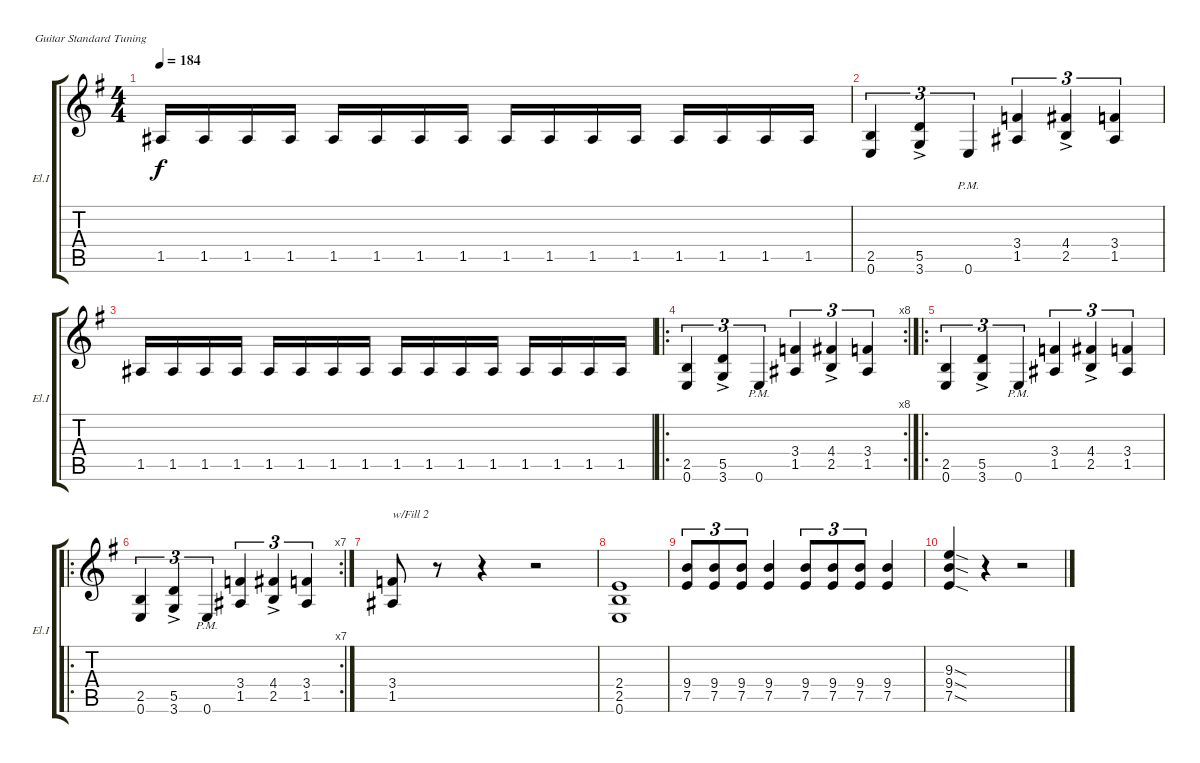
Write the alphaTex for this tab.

\defaultSystemsLayout 4
\bracketExtendMode groupsimilarinstruments
\useSystemSignSeparator
\singleTrackTrackNamePolicy allsystems
\multiTrackTrackNamePolicy allsystems
\firstSystemTrackNameOrientation horizontal
\otherSystemsTrackNameOrientation horizontal
\track ("Guitar El.I" "El.I") {instrument distortionguitar}
\staff {score tabs}
\tuning (E4 B3 G3 D3 A2 E2)
\ts (4 4)
\tempo 184
\clef g2
\ks eminor
1.5.16{dy f} 1.5.16 1.5.16 1.5.16 1.5.16 1.5.16 1.5.16 1.5.16 1.5.16 1.5.16 1.5.16 1.5.16 1.5.16 1.5.16 1.5.16 1.5.16 |
(2.5 0.6).4{tu (3 2)} (3.6{ac} 5.5{ac}).4{tu (3 2)} 0.6{pm}.4{tu (3 2)} (1.5 3.4).4{tu (3 2)} (4.4{ac} 2.5{ac}).4{tu (3 2)} (1.5 3.4).4{tu (3 2)} |
1.5.16 1.5.16 1.5.16 1.5.16 1.5.16 1.5.16 1.5.16 1.5.16 1.5.16 1.5.16 1.5.16 1.5.16 1.5.16 1.5.16 1.5.16 1.5.16 |
\ro
\rc 8
(2.5 0.6).4{tu (3 2)} (3.6{ac} 5.5{ac}).4{tu (3 2)} 0.6{pm}.4{tu (3 2)} (1.5 3.4).4{tu (3 2)} (4.4{ac} 2.5{ac}).4{tu (3 2)} (1.5 3.4).4{tu (3 2)} |
\ro
(2.5 0.6).4{tu (3 2)} (3.6{ac} 5.5{ac}).4{tu (3 2)} 0.6{pm}.4{tu (3 2)} (1.5 3.4).4{tu (3 2)} (4.4{ac} 2.5{ac}).4{tu (3 2)} (1.5 3.4).4{tu (3 2)} |
\ro
\rc 7
(2.5 0.6).4{tu (3 2)} (3.6{ac} 5.5{ac}).4{tu (3 2)} 0.6{pm}.4{tu (3 2)} (1.5 3.4).4{tu (3 2)} (4.4{ac} 2.5{ac}).4{tu (3 2)} (1.5 3.4).4{tu (3 2)} |
(1.5 3.4).8{txt "w/Fill 2"} r.8 r.4 r.2 |
(0.6 2.5 2.4).1 |
(9.4 7.5).8{tu (3 2)} (9.4 7.5).8{tu (3 2)} (9.4 7.5).8{tu (3 2)} (7.5 9.4).4 (9.4 7.5).8{tu (3 2)} (9.4 7.5).8{tu (3 2)} (9.4 7.5).8{tu (3 2)} (7.5 9.4).4 |
(7.5{sod} 9.4{sod} 9.3{sod}).4 r.4 r.2
